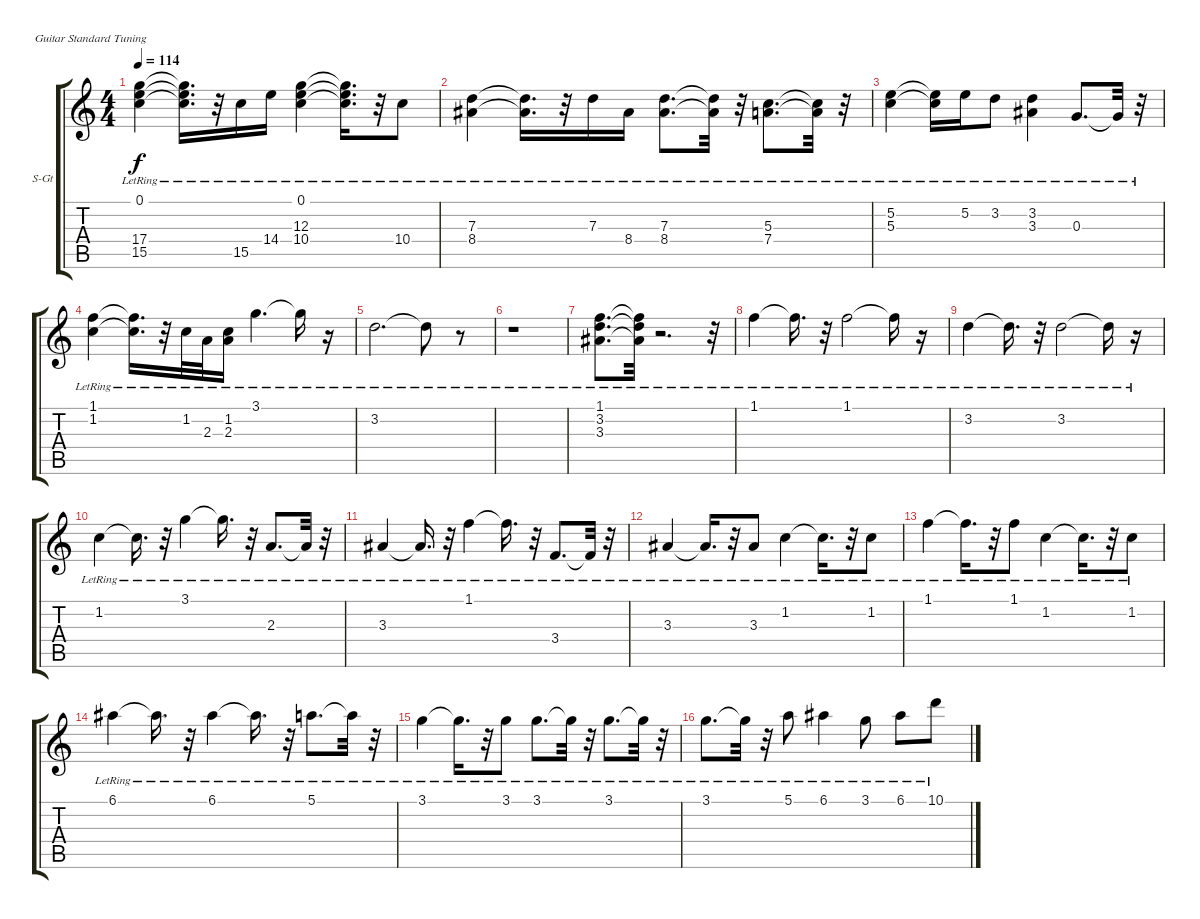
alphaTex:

\bracketExtendMode groupsimilarinstruments
\firstSystemTrackNameOrientation horizontal
\otherSystemsTrackNameOrientation horizontal
\track ("piano" "S-Gt") {instrument acousticgrandpiano}
\staff {score tabs}
\tuning (E4 B3 G3 D3 A2 E2)
\displaytranspose 12
\ts (4 4)
\tempo 114
\clef g2
\ks c
(0.1{lr} 17.4{lr} 15.5{lr}).4{dy f} (0.1{lr t} 17.4{lr t} 15.5{lr t}).16{d} r.32 15.5{lr}.16 14.4{lr}.16 (0.1{lr} 12.3{lr} 10.4{lr}).4 (0.1{lr t} 12.3{lr t} 10.4{lr t}).16{d} r.32 10.4{lr}.8 |
(7.3{lr} 8.4{lr}).4 (7.3{lr t} 8.4{lr t}).16{d} r.32 7.3{lr}.16 8.4{lr}.16 (7.3{lr} 8.4{lr}).8{d} (7.3{lr t} 8.4{lr t}).32 r.32 (5.3{lr} 7.4{lr}).8{d} (5.3{lr t} 7.4{lr t}).32 r.32 |
(5.2{lr} 5.3{lr}).4 (5.2{lr t} 5.3{lr t}).16 5.2{lr}.16 3.2{lr}.8 (3.2{lr} 3.3{lr}).4 0.3{lr}.8{d} 0.3{lr t}.32 r.32 |
(1.1{lr} 1.2{lr}).4 (1.1{lr t} 1.2{lr t}).16{d} r.32 1.2{lr}.32 2.3{lr}.32 (1.2{lr} 2.3{lr}).16 3.1{lr}.4{d} 3.1{lr t}.16 r.16 |
3.2{lr}.2{d} 3.2{lr t}.8 r.8 |
r.1 |
(1.1{lr} 3.2{lr} 3.3{lr}).8{d} (1.1{lr t} 3.2{lr t} 3.3{lr t}).32 r.2{d} r.32 |
1.1{lr}.4 1.1{lr t}.16{d} r.32 1.1{lr}.2 1.1{lr t}.16 r.16 |
3.2{lr}.4 3.2{lr t}.16{d} r.32 3.2{lr}.2 3.2{lr t}.16 r.16 |
1.2{lr}.4 1.2{lr t}.16{d} r.32 3.1{lr}.4 3.1{lr t}.16{d} r.32 2.3{lr}.8{d} 2.3{lr t}.32 r.32 |
3.3{lr}.4 3.3{lr t}.16{d} r.32 1.1{lr}.4 1.1{lr t}.16{d} r.32 3.4{lr}.8{d} 3.4{lr t}.32 r.32 |
3.3{lr}.4 3.3{lr t}.16{d} r.32 3.3{lr}.8 1.2{lr}.4 1.2{lr t}.16{d} r.32 1.2{lr}.8 |
1.1{lr}.4 1.1{lr t}.16{d} r.32 1.1{lr}.8 1.2{lr}.4 1.2{lr t}.16{d} r.32 1.2{lr}.8 |
6.1{lr}.4 6.1{lr t}.16{d} r.32 6.1{lr}.4 6.1{lr t}.16{d} r.32 5.1{lr}.8{d} 5.1{lr t}.32 r.32 |
3.1{lr}.4 3.1{lr t}.16{d} r.32 3.1{lr}.8 3.1{lr}.8{d} 3.1{lr t}.32 r.32 3.1{lr}.8{d} 3.1{lr t}.32 r.32 |
3.1{lr}.8{d} 3.1{lr t}.32 r.32 5.1{lr}.8 6.1{lr}.4 3.1{lr}.8 6.1{lr}.8 10.1{lr}.8
